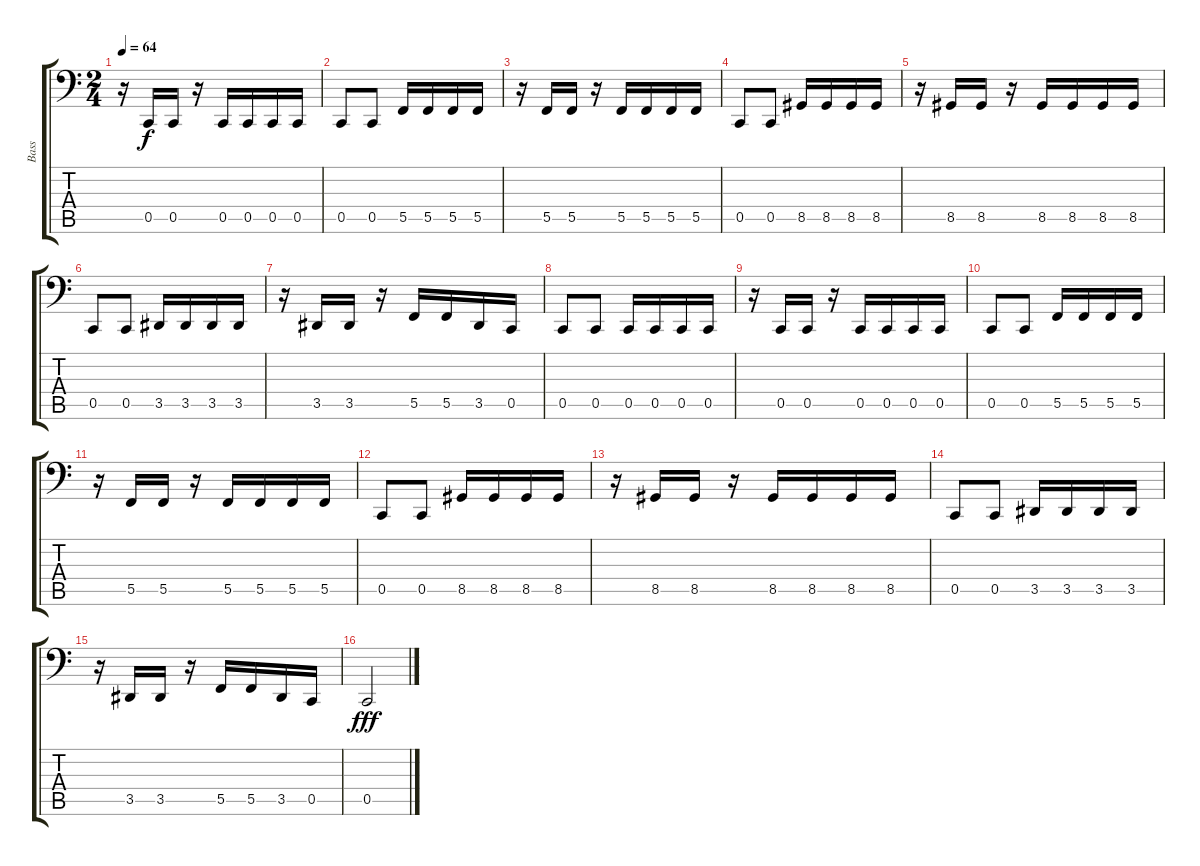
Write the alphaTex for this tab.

\track ("Bass" "Bass") {instrument electricbasspick}
\staff {score tabs}
\tuning (Bb2 F2 C2 G1 C1 A0) {hide}
\ts (2 4)
\tempo 64
\clef f4
\ks c
r.16{dy f} 0.5.16 0.5.16 r.16 0.5.16 0.5.16 0.5.16 0.5.16 |
0.5.8 0.5.8 5.5.16 5.5.16 5.5.16 5.5.16 |
r.16 5.5.16 5.5.16 r.16 5.5.16 5.5.16 5.5.16 5.5.16 |
0.5.8 0.5.8 8.5.16 8.5.16 8.5.16 8.5.16 |
r.16 8.5.16 8.5.16 r.16 8.5.16 8.5.16 8.5.16 8.5.16 |
0.5.8 0.5.8 3.5.16 3.5.16 3.5.16 3.5.16 |
r.16 3.5.16 3.5.16 r.16 5.5.16 5.5.16 3.5.16 0.5.16 |
0.5.8 0.5.8 0.5.16 0.5.16 0.5.16 0.5.16 |
r.16 0.5.16 0.5.16 r.16 0.5.16 0.5.16 0.5.16 0.5.16 |
0.5.8 0.5.8 5.5.16 5.5.16 5.5.16 5.5.16 |
r.16 5.5.16 5.5.16 r.16 5.5.16 5.5.16 5.5.16 5.5.16 |
0.5.8 0.5.8 8.5.16 8.5.16 8.5.16 8.5.16 |
r.16 8.5.16 8.5.16 r.16 8.5.16 8.5.16 8.5.16 8.5.16 |
0.5.8 0.5.8 3.5.16 3.5.16 3.5.16 3.5.16 |
r.16 3.5.16 3.5.16 r.16 5.5.16 5.5.16 3.5.16 0.5.16 |
0.5.2{dy fff}
